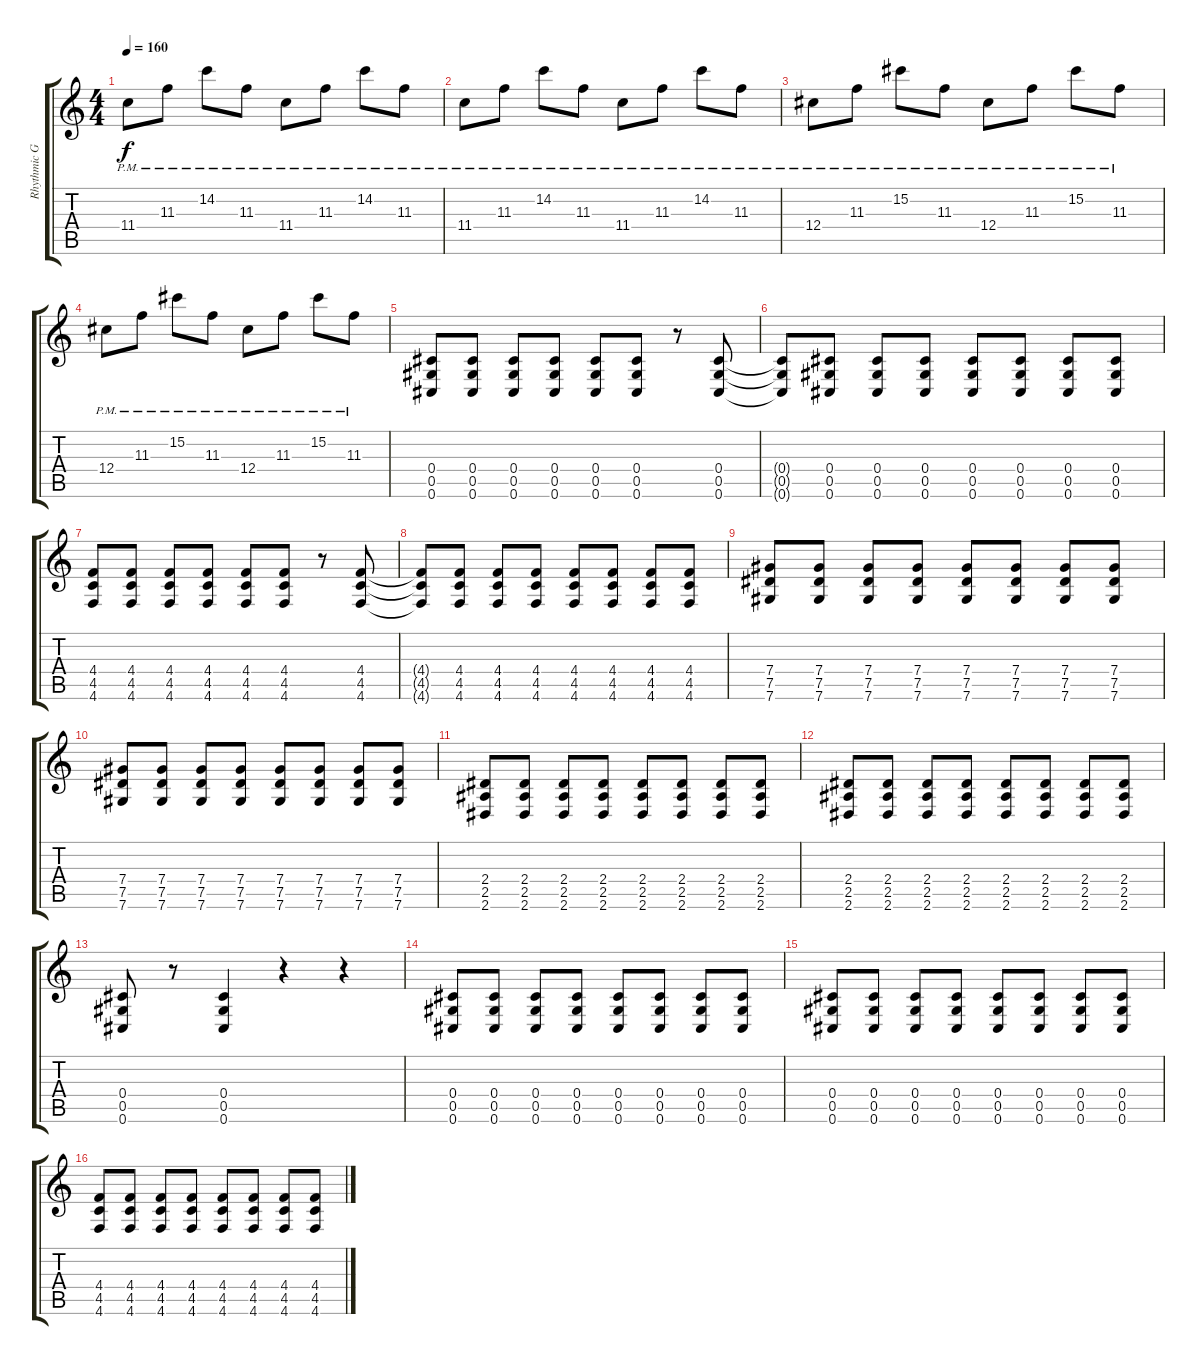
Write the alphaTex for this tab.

\track ("Rhythmic Guitar (Drop C#)" "Rhythmic G") {instrument distortionguitar}
\staff {score tabs}
\tuning (Eb4 Bb3 Gb3 Db3 Ab2 Db2) {hide}
\ts (4 4)
\tempo 160
\clef g2
\ks c
11.4{pm}.8{dy f} 11.3{pm}.8 14.2{pm}.8 11.3{pm}.8 11.4{pm}.8 11.3{pm}.8 14.2{pm}.8 11.3{pm}.8 |
11.4{pm}.8 11.3{pm}.8 14.2{pm}.8 11.3{pm}.8 11.4{pm}.8 11.3{pm}.8 14.2{pm}.8 11.3{pm}.8 |
12.4{pm}.8 11.3{pm}.8 15.2{pm}.8 11.3{pm}.8 12.4{pm}.8 11.3{pm}.8 15.2{pm}.8 11.3{pm}.8 |
12.4{pm}.8 11.3{pm}.8 15.2{pm}.8 11.3{pm}.8 12.4{pm}.8 11.3{pm}.8 15.2{pm}.8 11.3{pm}.8 |
(0.4 0.5 0.6).8{instrument distortionguitar} (0.4 0.5 0.6).8 (0.4 0.5 0.6).8 (0.4 0.5 0.6).8 (0.4 0.5 0.6).8 (0.4 0.5 0.6).8 r.8 (0.4 0.5 0.6).8 |
(0.4{t} 0.5{t} 0.6{t}).8 (0.4 0.5 0.6).8 (0.4 0.5 0.6).8 (0.4 0.5 0.6).8 (0.4 0.5 0.6).8 (0.4 0.5 0.6).8 (0.4 0.5 0.6).8 (0.4 0.5 0.6).8 |
(4.4 4.5 4.6).8 (4.4 4.5 4.6).8 (4.4 4.5 4.6).8 (4.4 4.5 4.6).8 (4.4 4.5 4.6).8 (4.4 4.5 4.6).8 r.8 (4.4 4.5 4.6).8 |
(4.4{t} 4.5{t} 4.6{t}).8 (4.4 4.5 4.6).8 (4.4 4.5 4.6).8 (4.4 4.5 4.6).8 (4.4 4.5 4.6).8 (4.4 4.5 4.6).8 (4.4 4.5 4.6).8 (4.4 4.5 4.6).8 |
(7.4 7.5 7.6).8 (7.4 7.5 7.6).8 (7.4 7.5 7.6).8 (7.4 7.5 7.6).8 (7.4 7.5 7.6).8 (7.4 7.5 7.6).8 (7.4 7.5 7.6).8 (7.4 7.5 7.6).8 |
(7.4 7.5 7.6).8 (7.4 7.5 7.6).8 (7.4 7.5 7.6).8 (7.4 7.5 7.6).8 (7.4 7.5 7.6).8 (7.4 7.5 7.6).8 (7.4 7.5 7.6).8 (7.4 7.5 7.6).8 |
(2.4 2.5 2.6).8 (2.4 2.5 2.6).8 (2.4 2.5 2.6).8 (2.4 2.5 2.6).8 (2.4 2.5 2.6).8 (2.4 2.5 2.6).8 (2.4 2.5 2.6).8 (2.4 2.5 2.6).8 |
(2.4 2.5 2.6).8 (2.4 2.5 2.6).8 (2.4 2.5 2.6).8 (2.4 2.5 2.6).8 (2.4 2.5 2.6).8 (2.4 2.5 2.6).8 (2.4 2.5 2.6).8 (2.4 2.5 2.6).8 |
(0.4 0.5 0.6).8 r.8 (0.4 0.5 0.6).4 r.4 r.4 |
(0.4 0.5 0.6).8 (0.4 0.5 0.6).8 (0.4 0.5 0.6).8 (0.4 0.5 0.6).8 (0.4 0.5 0.6).8 (0.4 0.5 0.6).8 (0.4 0.5 0.6).8 (0.4 0.5 0.6).8 |
(0.4 0.5 0.6).8 (0.4 0.5 0.6).8 (0.4 0.5 0.6).8 (0.4 0.5 0.6).8 (0.4 0.5 0.6).8 (0.4 0.5 0.6).8 (0.4 0.5 0.6).8 (0.4 0.5 0.6).8 |
(4.4 4.5 4.6).8 (4.4 4.5 4.6).8 (4.4 4.5 4.6).8 (4.4 4.5 4.6).8 (4.4 4.5 4.6).8 (4.4 4.5 4.6).8 (4.4 4.5 4.6).8 (4.4 4.5 4.6).8
